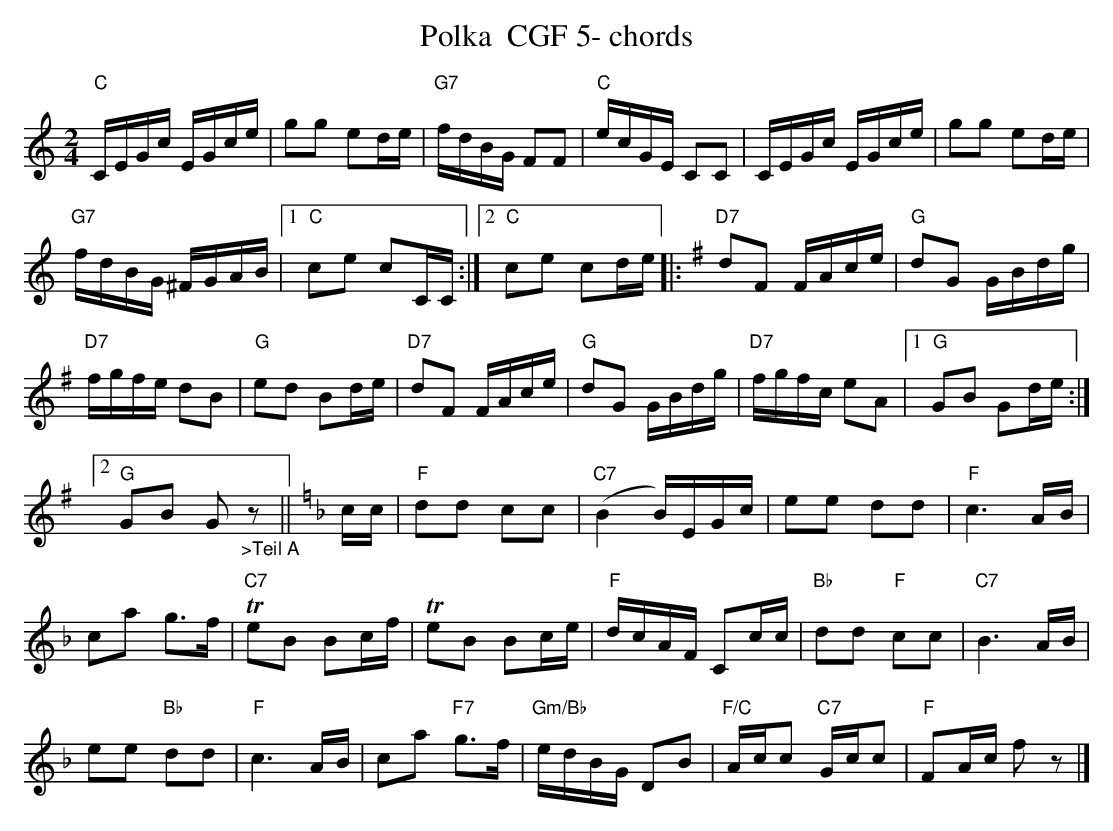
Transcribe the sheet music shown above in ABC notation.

X:1
T:Polka  CGF 5- chords
M:2/4
L:1/16
K:Cmaj%%MIDI gchordon
"C"CEGc EGce | g2g2 e2de | "G7"fdBG F2F2 | "C"ecGE C2C2 | CEGc EGce | g2g2 e2de |
"G7"fdBG ^FGAB |1 "C"c2e2 c2CC :|2 "C"c2e2 c2de |: [K:Gmaj] "D7"d2F2 FAce | "G"d2G2 GBdg |
"D7"fgfe d2B2 | "G"e2d2 B2de | "D7"d2F2 FAce | "G"d2G2 GBdg | "D7"fgfc e2A2 |1 "G"G2B2 G2de :|2
"G"G2B2 G2"_>Teil A"z2 || [K:Fmaj] cc | "F"d2d2 c2c2 | "C7"(B4 B)EGc | e2e2 d2d2 | "F"c6AB |
c2a2 g3f | "C7"Te2B2 B2cf | Te2B2 B2ce | "F"dcAF C2cc | "Bb"d2d2 "F"c2c2 | "C7"B6AB |
e2e2 "Bb"d2d2 | "F"c6AB | c2a2 "F7"g3f | "Gm/Bb"edBG D2B2 | "F/C"Acc2 "C7"Gcc2 | "F"F2Ac f2z2 |]
